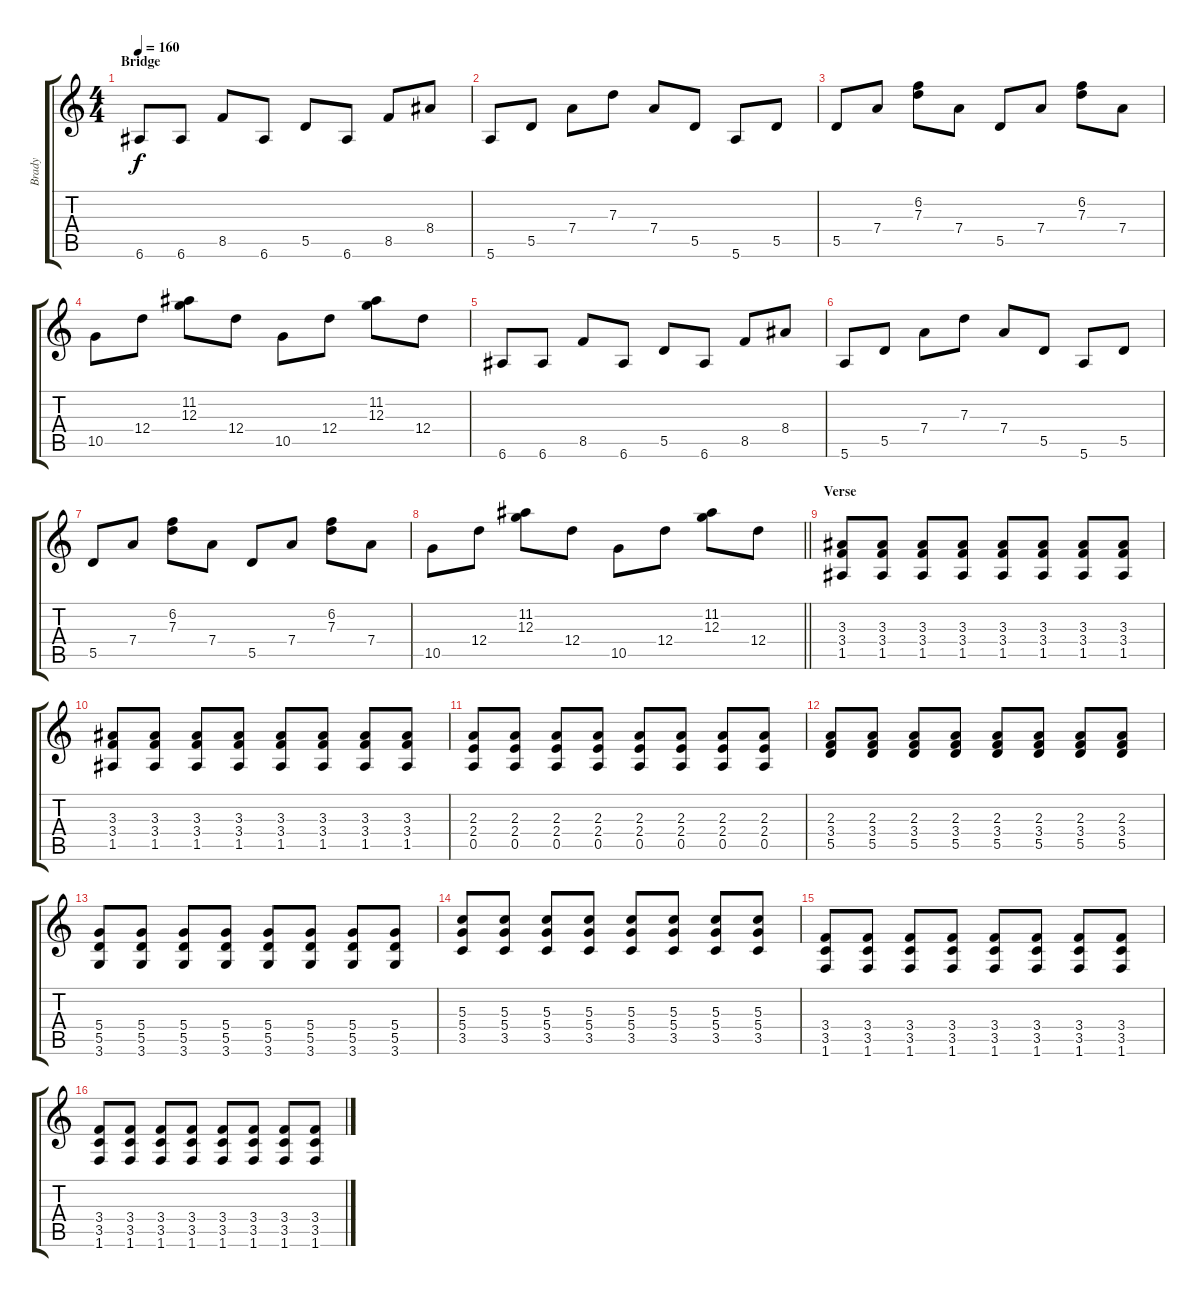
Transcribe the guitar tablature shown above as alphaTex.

\track ("Brady" "Brady") {instrument distortionguitar}
\staff {score tabs}
\tuning (E4 B3 G3 D3 A2 E2) {hide}
\ts (4 4)
\section ("" "Bridge")
\tempo 160
\clef g2
\ks c
6.6.8{dy f} 6.6.8 8.5.8 6.6.8 5.5.8 6.6.8 8.5.8 8.4.8 |
5.6.8 5.5.8 7.4.8 7.3.8 7.4.8 5.5.8 5.6.8 5.5.8 |
5.5.8 7.4.8 (6.2 7.3).8 7.4.8 5.5.8 7.4.8 (6.2 7.3).8 7.4.8 |
10.5.8 12.4.8 (11.2 12.3).8 12.4.8 10.5.8 12.4.8 (11.2 12.3).8 12.4.8 |
6.6.8 6.6.8 8.5.8 6.6.8 5.5.8 6.6.8 8.5.8 8.4.8 |
5.6.8 5.5.8 7.4.8 7.3.8 7.4.8 5.5.8 5.6.8 5.5.8 |
5.5.8 7.4.8 (6.2 7.3).8 7.4.8 5.5.8 7.4.8 (6.2 7.3).8 7.4.8 |
\barLineRight lightlight
10.5.8 12.4.8 (11.2 12.3).8 12.4.8 10.5.8 12.4.8 (11.2 12.3).8 12.4.8 |
\section ("" "Verse")
(3.3 3.4 1.5).8 (3.3 3.4 1.5).8 (3.3 3.4 1.5).8 (3.3 3.4 1.5).8 (3.3 3.4 1.5).8 (3.3 3.4 1.5).8 (3.3 3.4 1.5).8 (3.3 3.4 1.5).8 |
(3.3 3.4 1.5).8 (3.3 3.4 1.5).8 (3.3 3.4 1.5).8 (3.3 3.4 1.5).8 (3.3 3.4 1.5).8 (3.3 3.4 1.5).8 (3.3 3.4 1.5).8 (3.3 3.4 1.5).8 |
(2.3 2.4 0.5).8 (2.3 2.4 0.5).8 (2.3 2.4 0.5).8 (2.3 2.4 0.5).8 (2.3 2.4 0.5).8 (2.3 2.4 0.5).8 (2.3 2.4 0.5).8 (2.3 2.4 0.5).8 |
(2.3 3.4 5.5).8 (2.3 3.4 5.5).8 (2.3 3.4 5.5).8 (2.3 3.4 5.5).8 (2.3 3.4 5.5).8 (2.3 3.4 5.5).8 (2.3 3.4 5.5).8 (2.3 3.4 5.5).8 |
(5.4 5.5 3.6).8 (5.4 5.5 3.6).8 (5.4 5.5 3.6).8 (5.4 5.5 3.6).8 (5.4 5.5 3.6).8 (5.4 5.5 3.6).8 (5.4 5.5 3.6).8 (5.4 5.5 3.6).8 |
(5.3 5.4 3.5).8 (5.3 5.4 3.5).8 (5.3 5.4 3.5).8 (5.3 5.4 3.5).8 (5.3 5.4 3.5).8 (5.3 5.4 3.5).8 (5.3 5.4 3.5).8 (5.3 5.4 3.5).8 |
(3.4 3.5 1.6).8 (3.4 3.5 1.6).8 (3.4 3.5 1.6).8 (3.4 3.5 1.6).8 (3.4 3.5 1.6).8 (3.4 3.5 1.6).8 (3.4 3.5 1.6).8 (3.4 3.5 1.6).8 |
(3.4 3.5 1.6).8 (3.4 3.5 1.6).8 (3.4 3.5 1.6).8 (3.4 3.5 1.6).8 (3.4 3.5 1.6).8 (3.4 3.5 1.6).8 (3.4 3.5 1.6).8 (3.4 3.5 1.6).8
